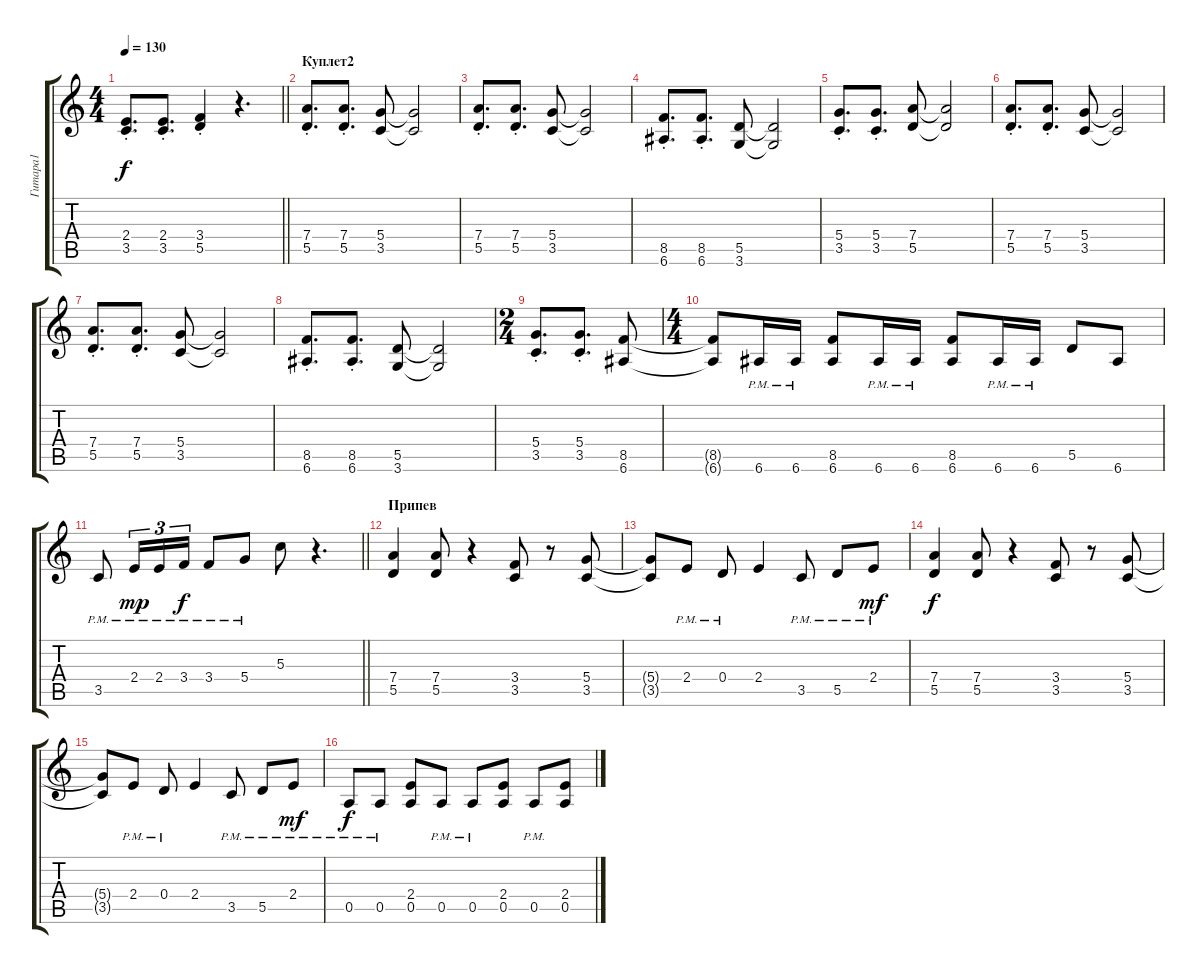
\track ("Гитара1" "Гитара1") {instrument distortionguitar}
\staff {score tabs}
\tuning (E4 B3 G3 D3 A2 E2) {hide}
\ts (4 4)
\tempo 130
\clef g2
\barLineRight lightlight
\ks c
(2.4{st} 3.5{st}).8{d dy f} (2.4{st} 3.5{st}).8{d} (3.4{st} 5.5{st}).4 r.4{d} |
\section ("" "Куплет2")
(7.4{st} 5.5{st}).8{d} (7.4{st} 5.5{st}).8{d} (5.4 3.5).8 (5.4{t} 3.5{t}).2 |
(7.4{st} 5.5{st}).8{d} (7.4{st} 5.5{st}).8{d} (5.4 3.5).8 (5.4{t} 3.5{t}).2 |
(8.5{st} 6.6{st}).8{d} (8.5{st} 6.6{st}).8{d} (5.5 3.6).8 (5.5{t} 3.6{t}).2 |
(5.4{st} 3.5{st}).8{d} (5.4{st} 3.5{st}).8{d} (7.4 5.5).8 (7.4{t} 5.5{t}).2 |
(7.4{st} 5.5{st}).8{d} (7.4{st} 5.5{st}).8{d} (5.4 3.5).8 (5.4{t} 3.5{t}).2 |
(7.4{st} 5.5{st}).8{d} (7.4{st} 5.5{st}).8{d} (5.4 3.5).8 (5.4{t} 3.5{t}).2 |
(8.5{st} 6.6{st}).8{d} (8.5{st} 6.6{st}).8{d} (5.5 3.6).8 (5.5{t} 3.6{t}).2 |
\ts (2 4)
(5.4{st} 3.5{st}).8{d} (5.4{st} 3.5{st}).8{d} (8.5 6.6).8 |
\ts (4 4)
(8.5{t} 6.6{t}).8 6.6{pm}.16 6.6{pm}.16 (8.5 6.6).8 6.6{pm}.16 6.6{pm}.16 (8.5 6.6).8 6.6{pm}.16 6.6{pm}.16 5.5.8 6.6.8 |
\barLineRight lightlight
3.5{pm}.8 2.4{pm}.16{tu (3 2) dy mp} 2.4{pm}.16{tu (3 2)} 3.4{pm}.16{tu (3 2) dy f} 3.4{pm}.8 5.4{pm}.8 5.3.8 r.4{d} |
\section ("" "Припев")
(7.4 5.5).4 (7.4 5.5).8 r.4 (3.4 3.5).8 r.8 (5.4 3.5).8 |
(5.4{t} 3.5{t}).8 2.4{pm}.8 0.4{pm}.8 2.4.4 3.5{pm}.8 5.5{pm}.8 2.4{pm}.8{dy mf} |
(7.4 5.5).4{dy f} (7.4 5.5).8 r.4 (3.4 3.5).8 r.8 (5.4 3.5).8 |
(5.4{t} 3.5{t}).8 2.4{pm}.8 0.4{pm}.8 2.4.4 3.5{pm}.8 5.5{pm}.8 2.4{pm}.8{dy mf} |
0.5{pm}.8{dy f} 0.5{pm}.8 (2.4 0.5).8 0.5{pm}.8 0.5{pm}.8 (2.4 0.5).8 0.5{pm}.8 (2.4 0.5).8
